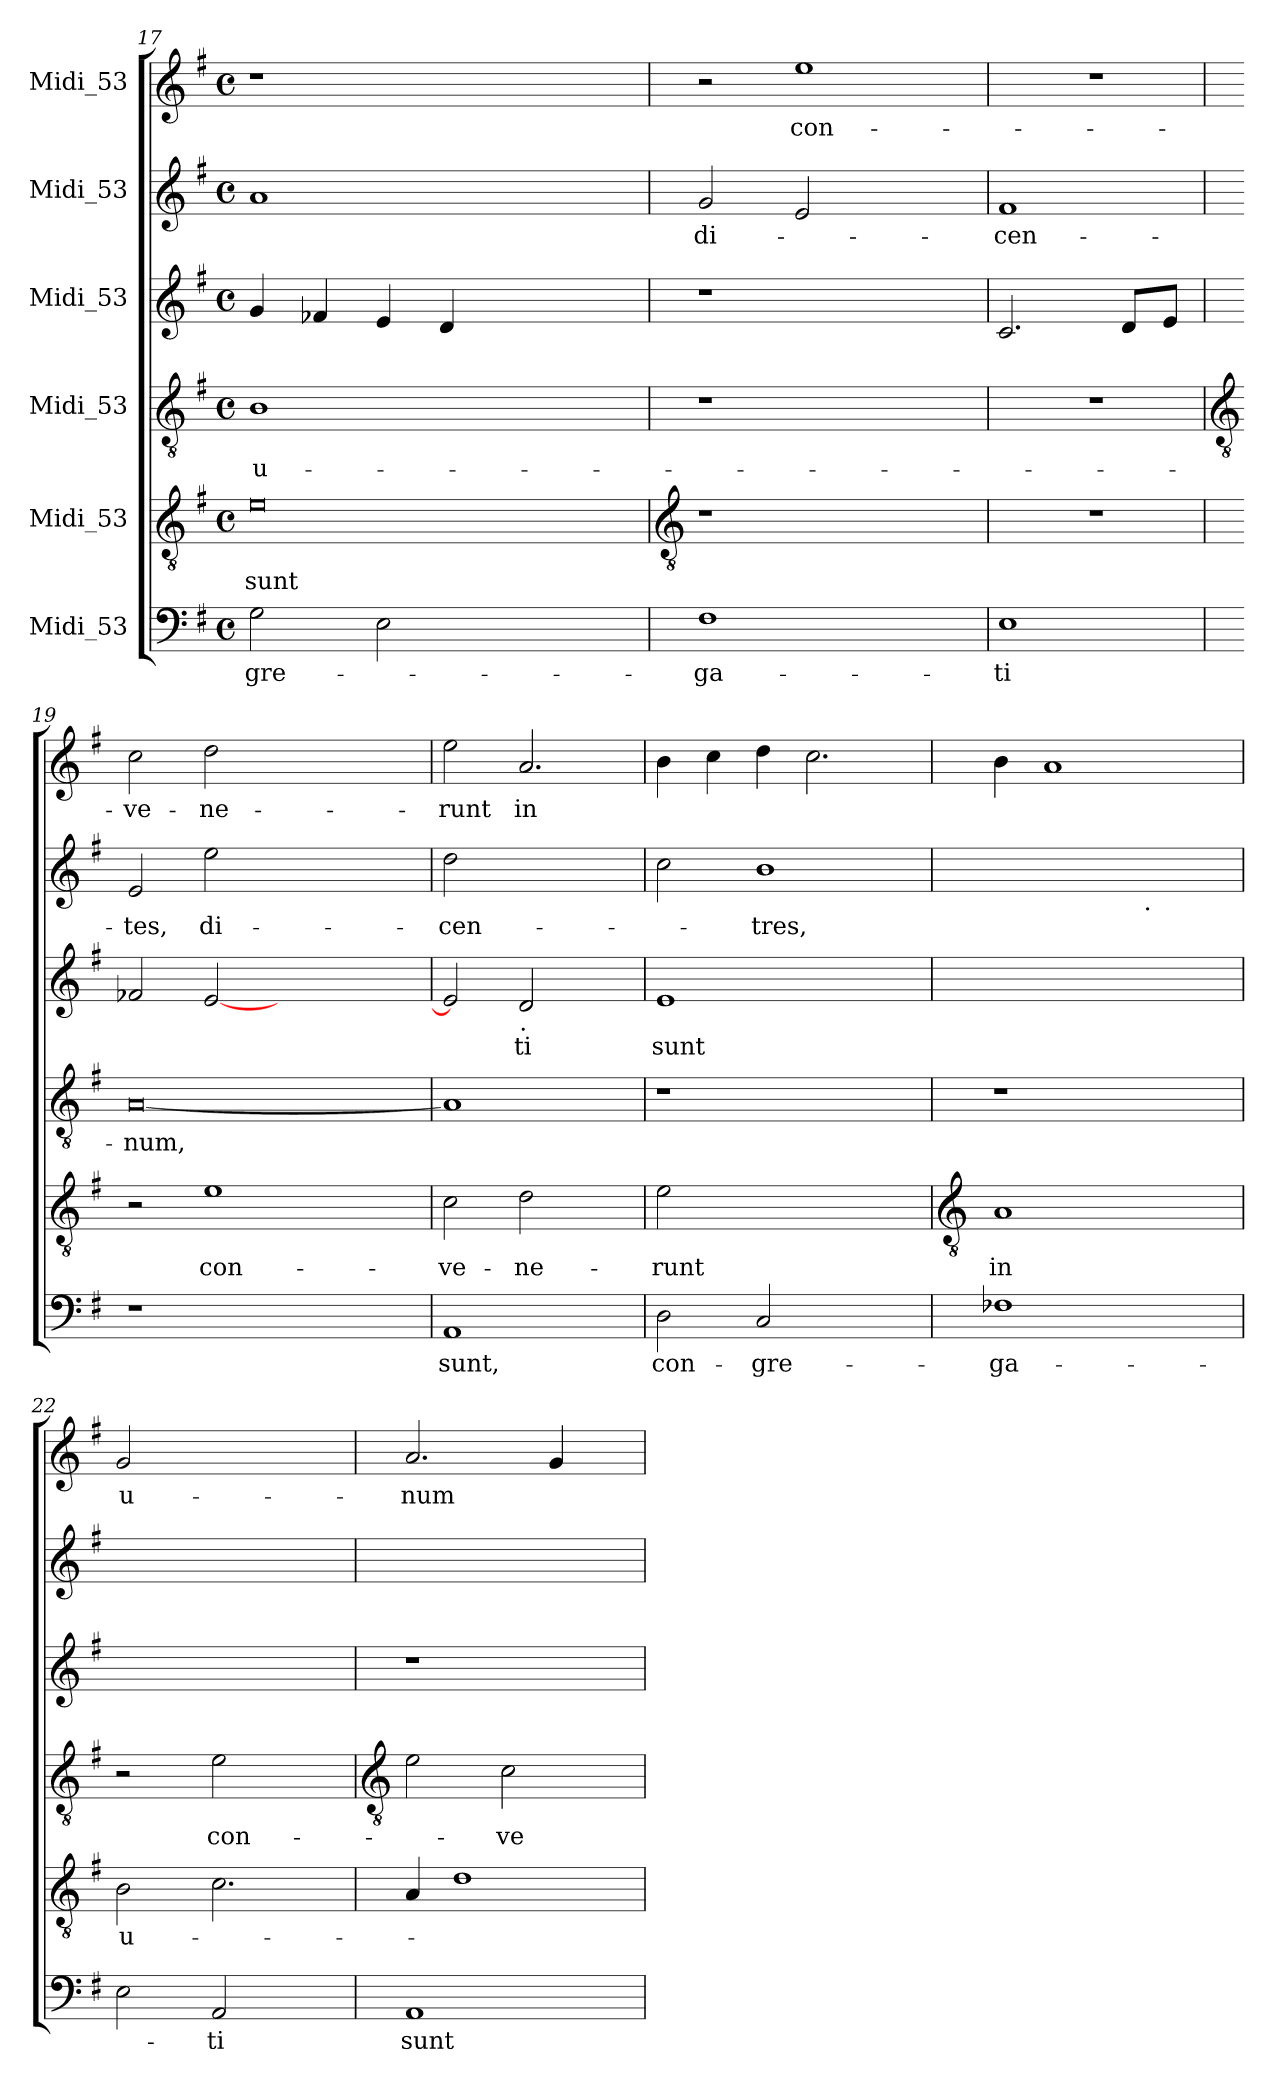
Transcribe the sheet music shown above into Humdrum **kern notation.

**kern	**text	**kern	**text	**kern	**text	**kern	**text	**kern	**text	**kern	**text
*part6	*part6	*part5	*part5	*part4	*part4	*part3	*part3	*part2	*part2	*part1	*part1
*staff6	*staff6	*staff5	*staff5	*staff4	*staff4	*staff3	*staff3	*staff2	*staff2	*staff1	*staff1
*I"Midi_53	*	*I"Midi_53	*	*I"Midi_53	*	*I"Midi_53	*	*I"Midi_53	*	*I"Midi_53	*
*clefF4	*	*clefGv2	*	*clefGv2	*	*clefG2	*	*clefG2	*	*clefG2	*
*k[f#]	*	*k[f#]	*	*k[f#]	*	*k[f#]	*	*k[f#]	*	*k[f#]	*
*G:	*	*G:	*	*G:	*	*G:	*	*G:	*	*G:	*
*M4/4	*	*M4/4	*	*M4/4	*	*M4/4	*	*M4/4	*	*M4/4	*
*met(c)	*	*met(c)	*	*met(c)	*	*met(c)	*	*met(c)	*	*met(c)	*
=17A	=17A	=17A	=17A	=17A	=17A	=17A	=17A	=17A	=17A	=17A	=17A
!	!LO:LY:b	!	!LO:LY:b	!	!LO:LY:b	!	!	!	!	!	!
2G\	-gre-	0e	sunt	1B	u-	4g/	.	1a	.	1r	.
.	.	.	.	.	.	4f-X/	.	.	.	.	.
2E\	.	.	.	.	.	4e/	.	.	.	.	.
.	.	.	.	.	.	4d/	.	.	.	.	.
1ryy	.	.	.	1ryy	.	1ryy	.	1ryy	.	1ryy	.
!!LO:LB:g=z
=18A	=18A	=18A	=18A	=18A	=18A	=18A	=18A	=18A	=18A	=18A	=18A
*	*	*clefGv2	*	*	*	*	*	*	*	*	*
!	!LO:LY:b	!	!	!	!	!	!	!	!LO:LY:b	!	!
1F#	-ga-	1r	.	1r	.	1r	.	2g/	di-	2r	.
!	!	!	!	!	!	!	!	!	!	!	!LO:LY:b
.	.	.	.	.	.	.	.	2e/	.	1ee	con-
2ryy	.	2ryy	.	2ryy	.	2ryy	.	2ryy	.	.	.
!!LO:LB:g=z
=18B	=18B	=18B	=18B	=18B	=18B	=18B	=18B	=18B	=18B	=18B	=18B
!	!LO:LY:b	!	!	!	!	!	!	!	!LO:LY:b	!	!
1E	-ti	1r	.	1r	.	2.c/	.	1f#	-cen-	1r	.
.	.	.	.	.	.	8d/L	.	.	.	.	.
.	.	.	.	.	.	8e/J	.	.	.	.	.
!!LO:LB:g=z
=19	=19	=19	=19	=19	=19	=19	=19	=19	=19	=19	=19
*	*	*	*	*clefGv2	*	*	*	*	*	*	*
!	!	!	!	!	!LO:LY:b	!	!	!	!LO:LY:b	!	!LO:LY:b
1r	.	2r	.	[0A	-num,	2f-X/	.	2e/	-tes,	2cc\	-ve-
!	!	!	!LO:LY:b	!	!	!	!	!	!LO:LY:b	!	!LO:LY:b
.	.	1e	con-	.	.	[2e/	.	2ee\	di-	2dd\	-ne-
1ryy	.	.	.	.	.	1ryy	.	1ryy	.	1ryy	.
.	.	2ryy	.	.	.	.	.	.	.	.	.
!!LO:LB:g=z
=19A	=19A	=19A	=19A	=19A	=19A	=19A	=19A	=19A	=19A	=19A	=19A
!	!LO:LY:b	!	!LO:LY:b	!	!	!	!	!	!LO:LY:b	!	!LO:LY:b
1AA	sunt,	2c\	-ve-	1A]	.	2e/]	.	2dd\	-cen-	2ee\	-runt
!	!	!	!	!	!	!LO:TX:b:t=.	!	!	!	!	!
!	!	!	!LO:LY:b	!	!	!	!LO:LY:b	!	!	!	!LO:LY:b
.	.	2d\	-ne-	.	.	2d/	-ti	2.ryy	.	2.a/	in
4ryy	.	4ryy	.	4ryy	.	4ryy	.	.	.	.	.
!!LO:LB:g=z
=20A	=20A	=20A	=20A	=20A	=20A	=20A	=20A	=20A	=20A	=20A	=20A
!	!LO:LY:b	!	!LO:LY:b	!	!	!	!LO:LY:b	!	!	!	!
2D\	con-	2e\	-runt	1r	.	1e	sunt	2cc\	.	4b\	.
.	.	.	.	.	.	.	.	.	.	4cc\	.
!	!LO:LY:b	!	!	!	!	!	!	!	!LO:LY:b	!	!
2C/	-gre-	1ryy	.	.	.	.	.	1b	-tres,	4dd\	.
.	.	.	.	.	.	.	.	.	.	2.cc\	.
2ryy	.	.	.	2ryy	.	2ryy	.	.	.	.	.
!!LO:LB:g=z
=21A	=21A	=21A	=21A	=21A	=21A	=21A	=21A	=21A	=21A	=21A	=21A
*	*	*clefGv2	*	*	*	*	*	*	*	*	*
!	!LO:LY:b	!	!LO:LY:b	!	!	!	!	!	!	!	!
1F-X	-ga-	1A	in	1r	.	4ryy	.	4ryy	.	4b\	.
.	.	.	.	.	.	4ryy	.	4ryy	.	1a	.
.	.	.	.	.	.	4ryy	.	4ryy	.	.	.
!	!	!	!	!	!	!	!	!LO:TX:b:t=.	!	!	!
.	.	.	.	.	.	4ryy	.	4ryy	.	.	.
4ryy	.	4ryy	.	4ryy	.	4ryy	.	4ryy	.	.	.
=22	=22	=22	=22	=22	=22	=22	=22	=22	=22	=22	=22
!	!	!	!LO:LY:b	!	!	!	!	!	!	!	!LO:LY:b
2E\	.	2B\	u-	2r	.	4ryy	.	4ryy	.	2g/	u-
.	.	.	.	.	.	4ryy	.	4ryy	.	.	.
!	!LO:LY:b	!	!	!	!LO:LY:b	!	!	!	!	!	!
2AA/	-ti	2.c\	.	2e\	con-	4ryy	.	4ryy	.	2.ryy	.
.	.	.	.	.	.	4ryy	.	4ryy	.	.	.
4ryy	.	.	.	4ryy	.	4ryy	.	4ryy	.	.	.
!!LO:LB:g=z
=23	=23	=23	=23	=23	=23	=23	=23	=23	=23	=23	=23
*	*	*	*	*clefGv2	*	*	*	*	*	*	*
!	!LO:LY:b	!	!	!	!	!	!	!	!	!	!LO:LY:b
1AA	sunt	4A/	.	2e\	.	1r	.	4ryy	.	2.a/	-num
.	.	1d	.	.	.	.	.	4ryy	.	.	.
!	!	!	!	!	!LO:LY:b	!	!	!	!	!	!
.	.	.	.	2c\	-ve-	.	.	4ryy	.	.	.
.	.	.	.	.	.	.	.	4ryy	.	4g/	.
4ryy	.	.	.	4ryy	.	4ryy	.	4ryy	.	4ryy	.
=	=	=	=	=	=	=	=	=	=	=	=
*-	*-	*-	*-	*-	*-	*-	*-	*-	*-	*-	*-
